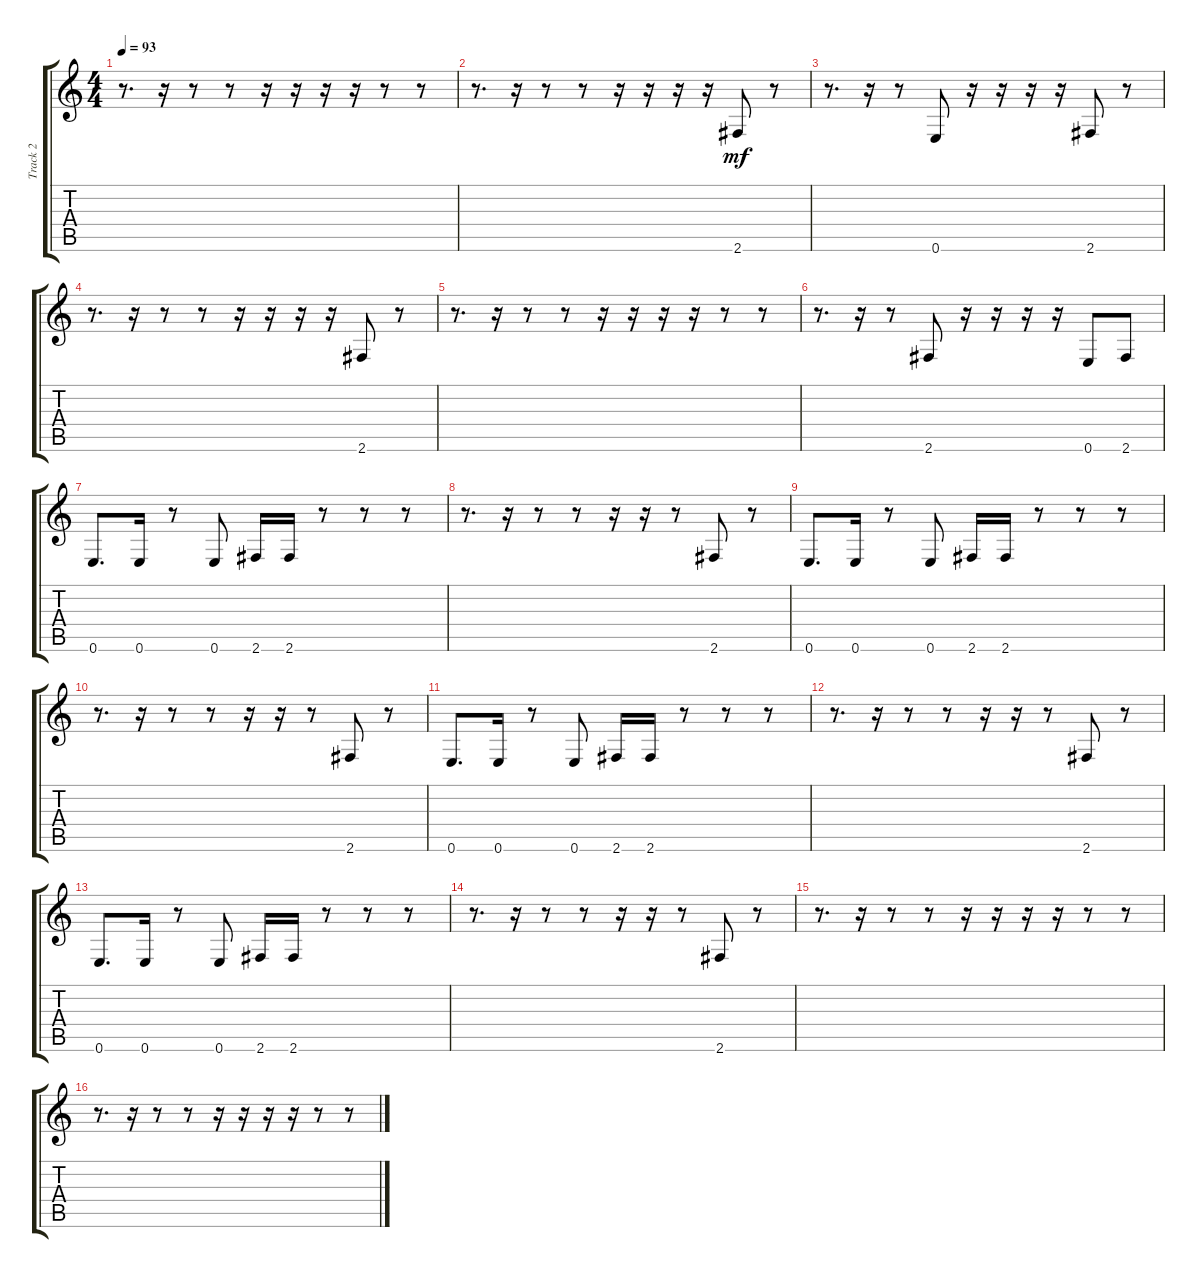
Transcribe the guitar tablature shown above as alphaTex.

\track ("Track 2" "Track 2") {instrument electricbassfinger}
\staff {score tabs}
\tuning (E4 B3 G3 D3 A2 E2) {hide}
\ts (4 4)
\tempo 93
\clef g2
\ks c
r.8{d dy mf} r.16 r.8 r.8 r.16 r.16 r.16 r.16 r.8 r.8 |
r.8{d} r.16 r.8 r.8 r.16 r.16 r.16 r.16 2.6.8 r.8 |
r.8{d} r.16 r.8 0.6.8 r.16 r.16 r.16 r.16 2.6.8 r.8 |
r.8{d} r.16 r.8 r.8 r.16 r.16 r.16 r.16 2.6.8 r.8 |
r.8{d} r.16 r.8 r.8 r.16 r.16 r.16 r.16 r.8 r.8 |
r.8{d} r.16 r.8 2.6.8 r.16 r.16 r.16 r.16 0.6.8 2.6.8 |
0.6.8{d} 0.6.16 r.8 0.6.8 2.6.16 2.6.16 r.8 r.8 r.8 |
r.8{d} r.16 r.8 r.8 r.16 r.16 r.8 2.6.8 r.8 |
0.6.8{d} 0.6.16 r.8 0.6.8 2.6.16 2.6.16 r.8 r.8 r.8 |
r.8{d} r.16 r.8 r.8 r.16 r.16 r.8 2.6.8 r.8 |
0.6.8{d} 0.6.16 r.8 0.6.8 2.6.16 2.6.16 r.8 r.8 r.8 |
r.8{d} r.16 r.8 r.8 r.16 r.16 r.8 2.6.8 r.8 |
0.6.8{d} 0.6.16 r.8 0.6.8 2.6.16 2.6.16 r.8 r.8 r.8 |
r.8{d} r.16 r.8 r.8 r.16 r.16 r.8 2.6.8 r.8 |
r.8{d} r.16 r.8 r.8 r.16 r.16 r.16 r.16 r.8 r.8 |
r.8{d} r.16 r.8 r.8 r.16 r.16 r.16 r.16 r.8 r.8
